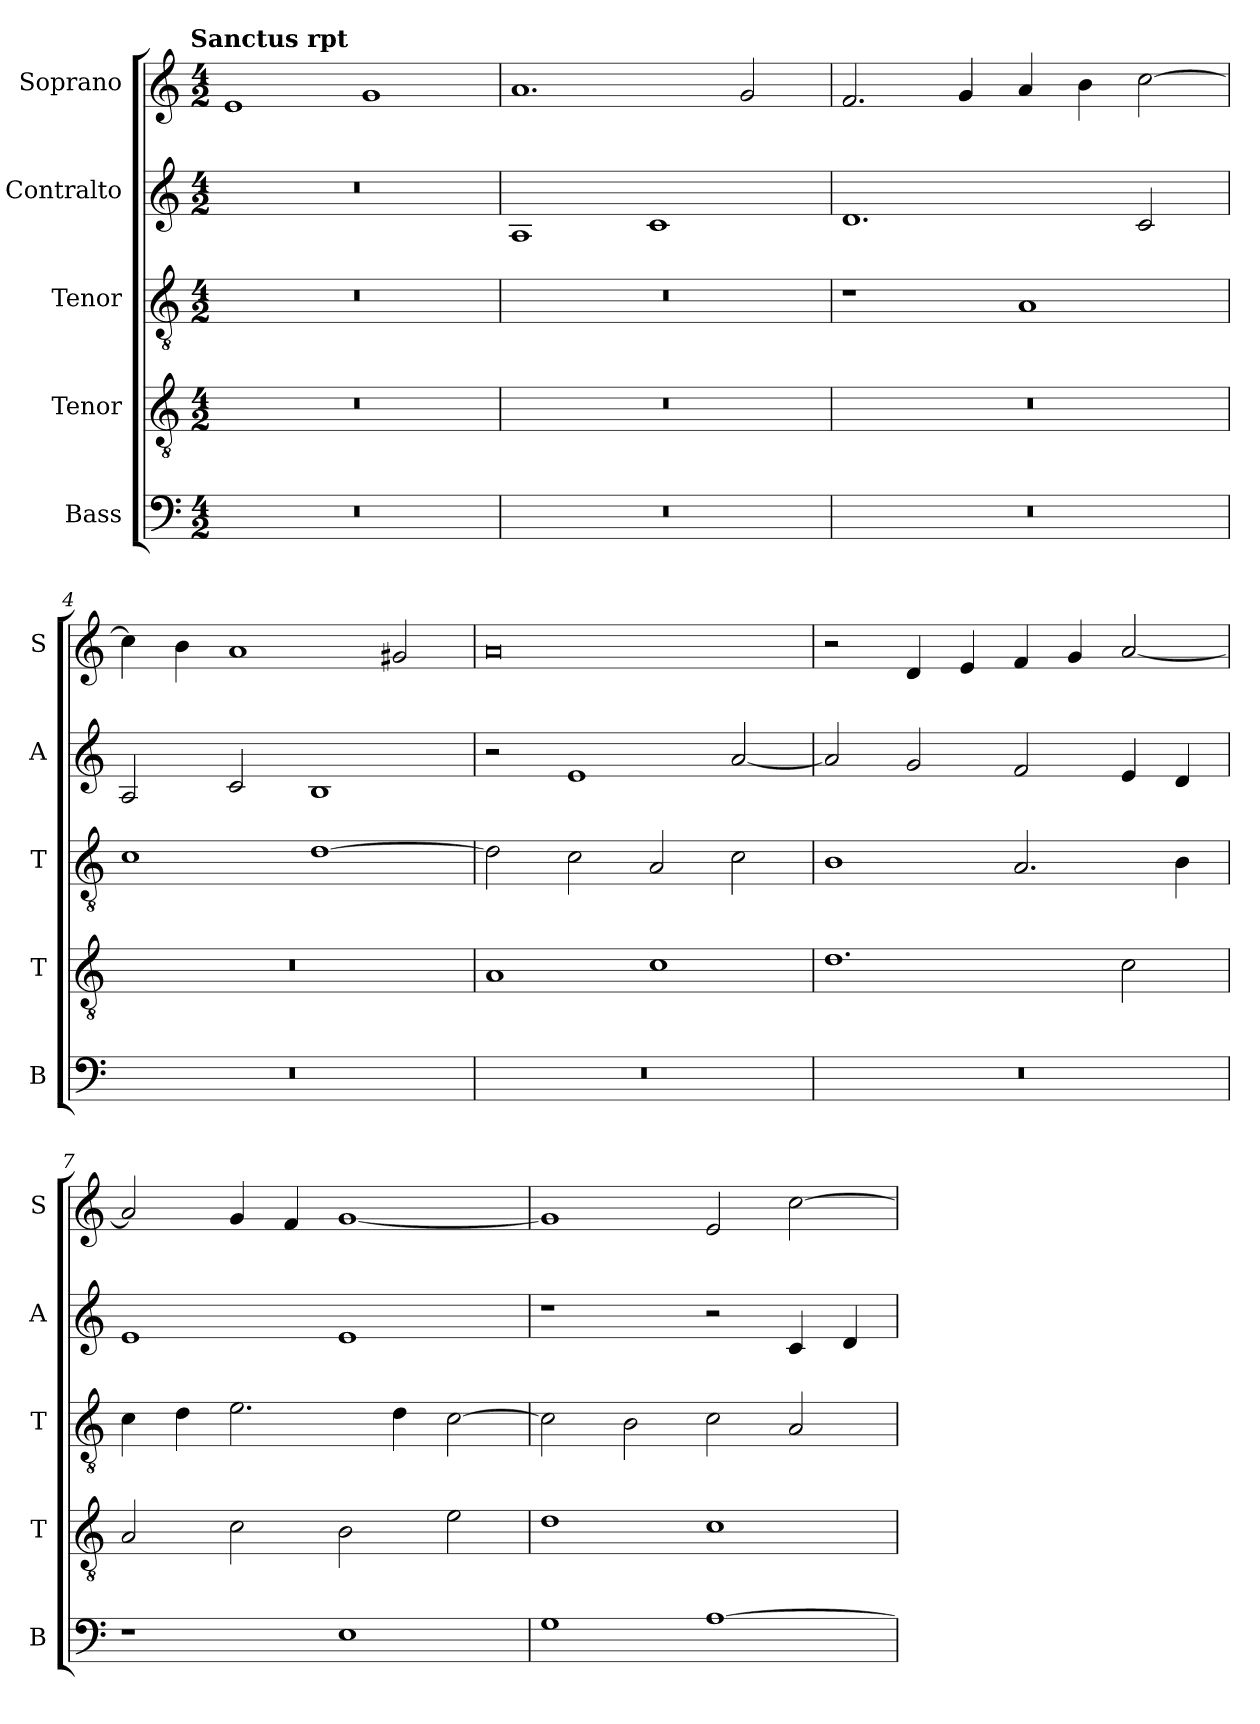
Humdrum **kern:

**kern	**kern	**kern	**kern	**kern
*part5	*part4	*part3	*part2	*part1
*staff5	*staff4	*staff3	*staff2	*staff1
*I"Bass	*I"Tenor	*I"Tenor	*I"Contralto	*I"Soprano
*I'B	*I'T	*I'T	*I'A	*I'S
*clefF4	*clefGv2	*clefGv2	*clefG2	*clefG2
*k[]	*k[]	*k[]	*k[]	*k[]
*E:phr	*E:phr	*E:phr	*E:phr	*E:phr
!!LO:TX:omd:t=Sanctus rpt
*M4/2	*M4/2	*M4/2	*M4/2	*M4/2
=1	=1	=1	=1	=1
0r	0r	0r	0r	1e
.	.	.	.	1g
=2	=2	=2	=2	=2
0r	0r	0r	1A	1.a
.	.	.	1c	.
.	.	.	.	2g
=3	=3	=3	=3	=3
0r	0r	1r	1.d	2.f
.	.	.	.	4g
.	.	1A	.	4a
.	.	.	.	4b
.	.	.	2c	[2cc
=4	=4	=4	=4	=4
0r	0r	1c	2A	4cc]
.	.	.	.	4b
.	.	.	2c	1a
.	.	[1d	1B	.
.	.	.	.	2g#X
=5	=5	=5	=5	=5
0r	1A	2d]	2r	0a
.	.	2c	1e	.
.	1c	2A	.	.
.	.	2c	[2a	.
=6	=6	=6	=6	=6
0r	1.d	1B	2a]	2r
.	.	.	2g	4d
.	.	.	.	4e
.	.	2.A	2f	4f
.	.	.	.	4g
.	2c	.	4e	[2a
.	.	4B	4d	.
=7	=7	=7	=7	=7
1r	2A	4c	1e	2a]
.	.	4d	.	.
.	2c	2.e	.	4g
.	.	.	.	4f
1E	2B	.	1e	[1g
.	.	4d	.	.
.	2e	[2c	.	.
=8	=8	=8	=8	=8
1G	1d	2c]	1r	1g]
.	.	2B	.	.
[1A	1c	2c	2r	2e
.	.	2A	4c	[2cc
.	.	.	4d	.
=	=	=	=	=
*-	*-	*-	*-	*-
